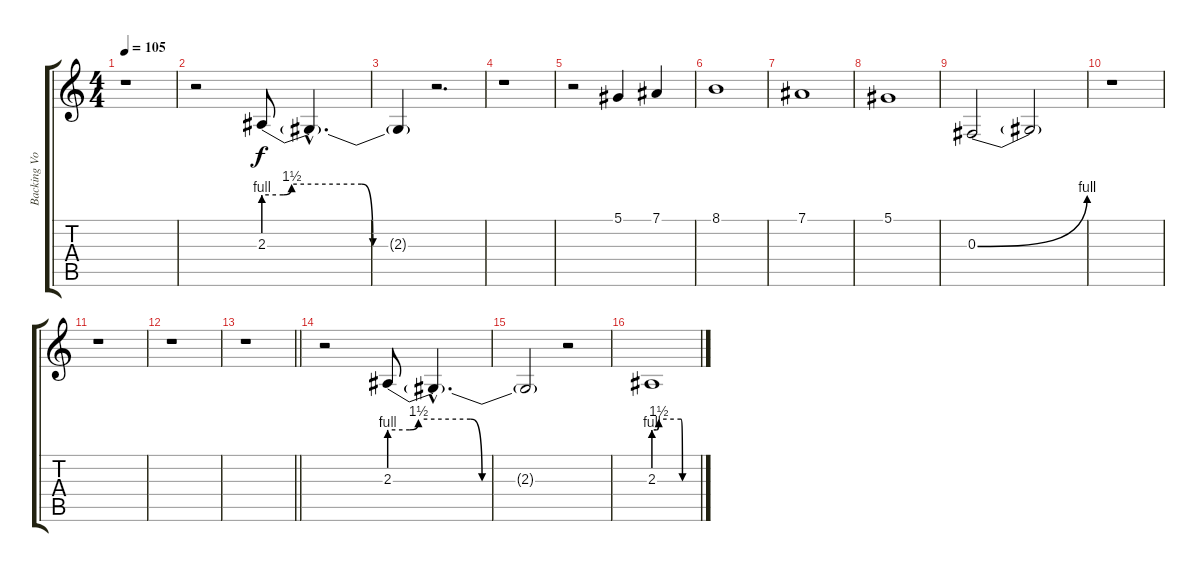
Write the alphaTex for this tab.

\track ("Backing Vocals" "Backing Vo") {instrument voiceoohs}
\staff {score tabs}
\tuning (Eb4 Bb3 Gb3 Db3 Ab2 Eb2) {hide}
\ts (4 4)
\tempo 105
\clef g2
\ks c
r.1{dy f} |
r.2 2.3{be (custom 0 4 7 4 10 6 35 6 39 0 60 0)}.8 2.3{hac t}.4{d} |
2.3{t}.4 r.2{d} |
r.1 |
r.2 5.1.4 7.1.4 |
8.1.1 |
7.1.1 |
5.1.1 |
0.3{be (bend 0 0 60 4)}.2 0.3{t}.2 |
r.1 |
r.1 |
r.1 |
\barLineRight lightlight
r.1 |
r.2 2.3{be (custom 0 4 7 4 10 6 28 6 32 0 60 0)}.8 2.3{hac t}.4{d} |
2.3{t}.2 r.2 |
2.3{be (custom 0 4 4 4 7 6 38 6 40 0 60 0)}.1
